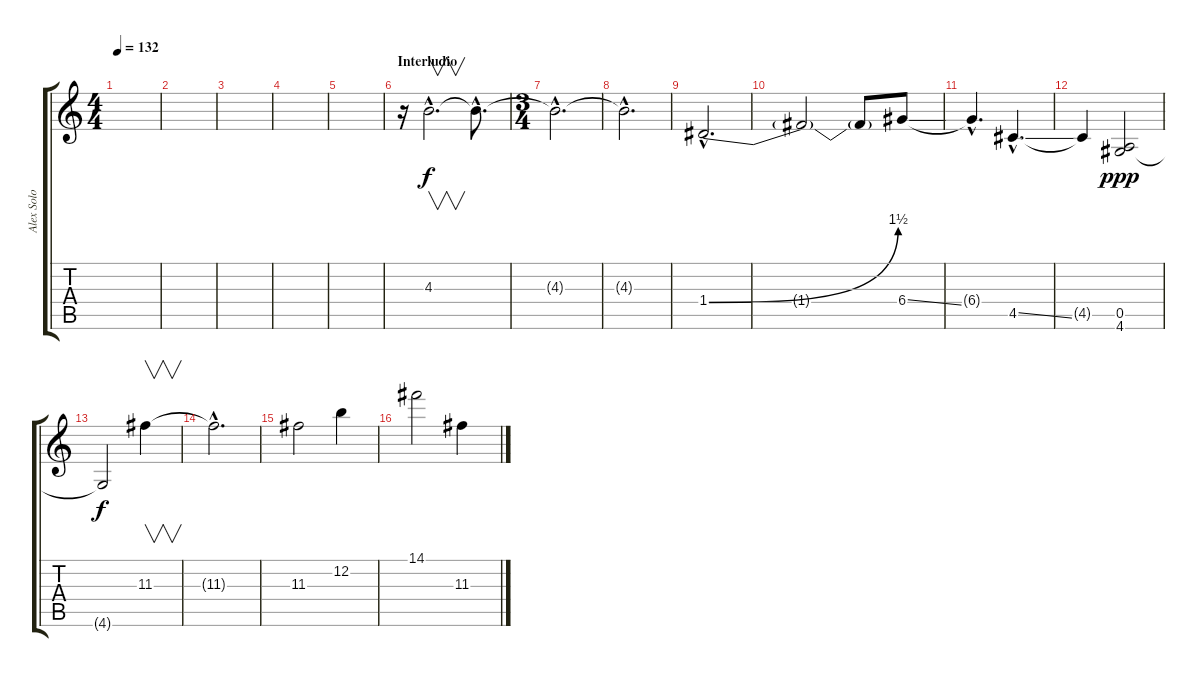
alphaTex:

\track ("Alex Solo" "Alex Solo") {instrument distortionguitar}
\staff {score tabs}
\tuning (E4 B3 G3 D3 A2 E2) {hide}
\ts (4 4)
\tempo 132
\clef g2
\ks c
|
|
|
|
|
\section ("" "Interludio")
r.16 4.3{hac}.2{v d} 4.3{hac t}.8{d} |
\ts (3 4)
4.3{hac t}.2{d} |
4.3{hac t}.2{d} |
1.4{be (bend 0 0 60 6) hac}.2{d} |
1.4{t}.2 1.4{t}.8 6.4{ss}.8 |
6.4{hac t}.4{d} 4.5{ss hac}.4{d} |
4.5{t}.4 (0.5 4.6).2{dy ppp} |
4.6{t}.2{dy f} 11.3.4{v} |
11.3{hac t}.2{d} |
11.3.2 12.2.4 |
14.1.2 11.3.4
